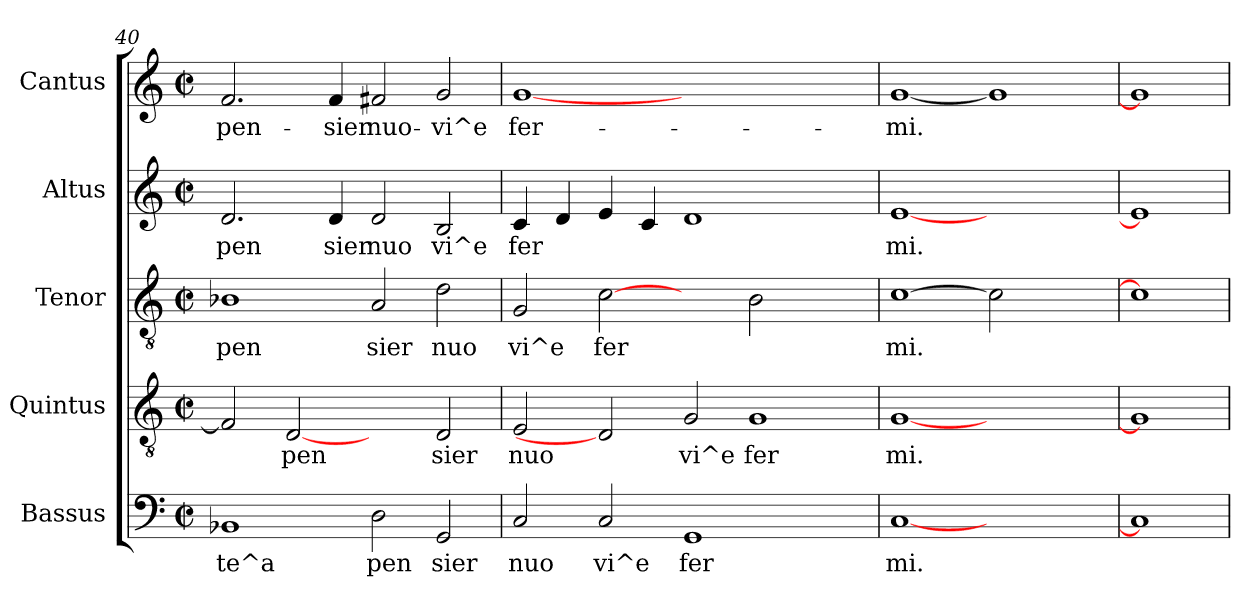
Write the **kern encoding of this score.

**kern	**text	**kern	**text	**kern	**text	**kern	**text	**kern	**text
*part5	*part5	*part4	*part4	*part3	*part3	*part2	*part2	*part1	*part1
*staff5	*staff5	*staff4	*staff4	*staff3	*staff3	*staff2	*staff2	*staff1	*staff1
*I"Bassus	*	*I"Quintus	*	*I"Tenor	*	*I"Altus	*	*I"Cantus	*
*clefF4	*	*clefGv2	*	*clefGv2	*	*clefG2	*	*clefG2	*
*k[]	*	*k[]	*	*k[]	*	*k[]	*	*k[]	*
*C:	*	*C:	*	*C:	*	*C:	*	*C:	*
*M2/2	*	*M2/2	*	*M2/2	*	*M2/2	*	*M2/2	*
*met(c|)	*	*met(c|)	*	*met(c|)	*	*met(c|)	*	*met(c|)	*
=40	=40	=40	=40	=40	=40	=40	=40	=40	=40
!	!LO:LY:b:cj	!	!LO:LY:b:cj	!	!LO:LY:b:cj	!	!LO:LY:b:cj	!	!LO:LY:b:cj
1BB-X	te^a	2F/]	.	1B-X	pen	2.d/	pen	2.f/	pen-
!	!	!	!LO:LY:b:cj	!	!	!	!	!	!
.	.	[2D	pen	.	.	.	.	.	.
!	!	!	!	!	!	!	!LO:LY:b:cj	!	!LO:LY:b:cj
.	.	.	.	.	.	4d/	sier	4f/	-sier
!	!LO:LY:b:cj	!	!	!	!LO:LY:b:cj	!	!LO:LY:b:cj	!	!LO:LY:b:cj
2D\	pen	2ryy	.	2A/	sier	2d/	nuo	2f#X/	nuo-
!	!LO:LY:b:cj	!	!LO:LY:b:cj	!	!LO:LY:b:cj	!	!LO:LY:b:cj	!	!LO:LY:b:cj
2GG/	sier	2D/	sier	2d\	nuo	2B/	vi^e	2g/	-vi^e
=41	=41	=41	=41	=41	=41	=41	=41	=41	=41
!	!LO:LY:b:cj	!	!LO:LY:b:cj	!	!LO:LY:b:cj	!	!LO:LY:b:cj	!	!LO:LY:b:cj
2C/	nuo	2E/	nuo	2G/	vi^e	4c/	fer	[1g	fer-
!	!	!	!	!	!	!	!LO:LY:b:cj	!	!
.	.	.	.	.	.	4d/	.	.	.
!	!LO:LY:b:cj	!	!	!	!LO:LY:b:cj	!	!LO:LY:b:cj	!	!
2C/	vi^e	2D]	.	[2c	fer	4e/	.	.	.
!	!	!	!	!	!	!	!LO:LY:b:cj	!	!
.	.	.	.	.	.	4c/	.	.	.
!	!LO:LY:b:cj	!	!LO:LY:b:cj	!	!	!	!LO:LY:b:cj	!	!
1GG	fer	2G/	vi^e	2ryy	.	1d	.	1.ryy	.
!	!	!	!LO:LY:b:cj	!	!LO:LY:b:cj	!	!	!	!
.	.	1G	fer	2B\	.	.	.	.	.
2ryy	.	.	.	2ryy	.	2ryy	.	.	.
=42	=42	=42	=42	=42	=42	=42	=42	=42	=42
!	!LO:LY:b:cj	!	!LO:LY:b:cj	!	!LO:LY:b:cj	!	!LO:LY:b:cj	!	!LO:LY:b:cj
[1C	mi.	[1G	mi.	[1c	mi.	[1e	mi.	[1g	-mi.
1ryy	.	1ryy	.	2c]	.	1ryy	.	1g]	.
.	.	.	.	2ryy	.	.	.	.	.
=43!	=43!	=43!	=43!	=43!	=43!	=43!	=43!	=43!	=43!
1C]	.	1G]	.	1c]	.	1e]	.	1g]	.
=	=	=	=	=	=	=	=	=	=
*-	*-	*-	*-	*-	*-	*-	*-	*-	*-
